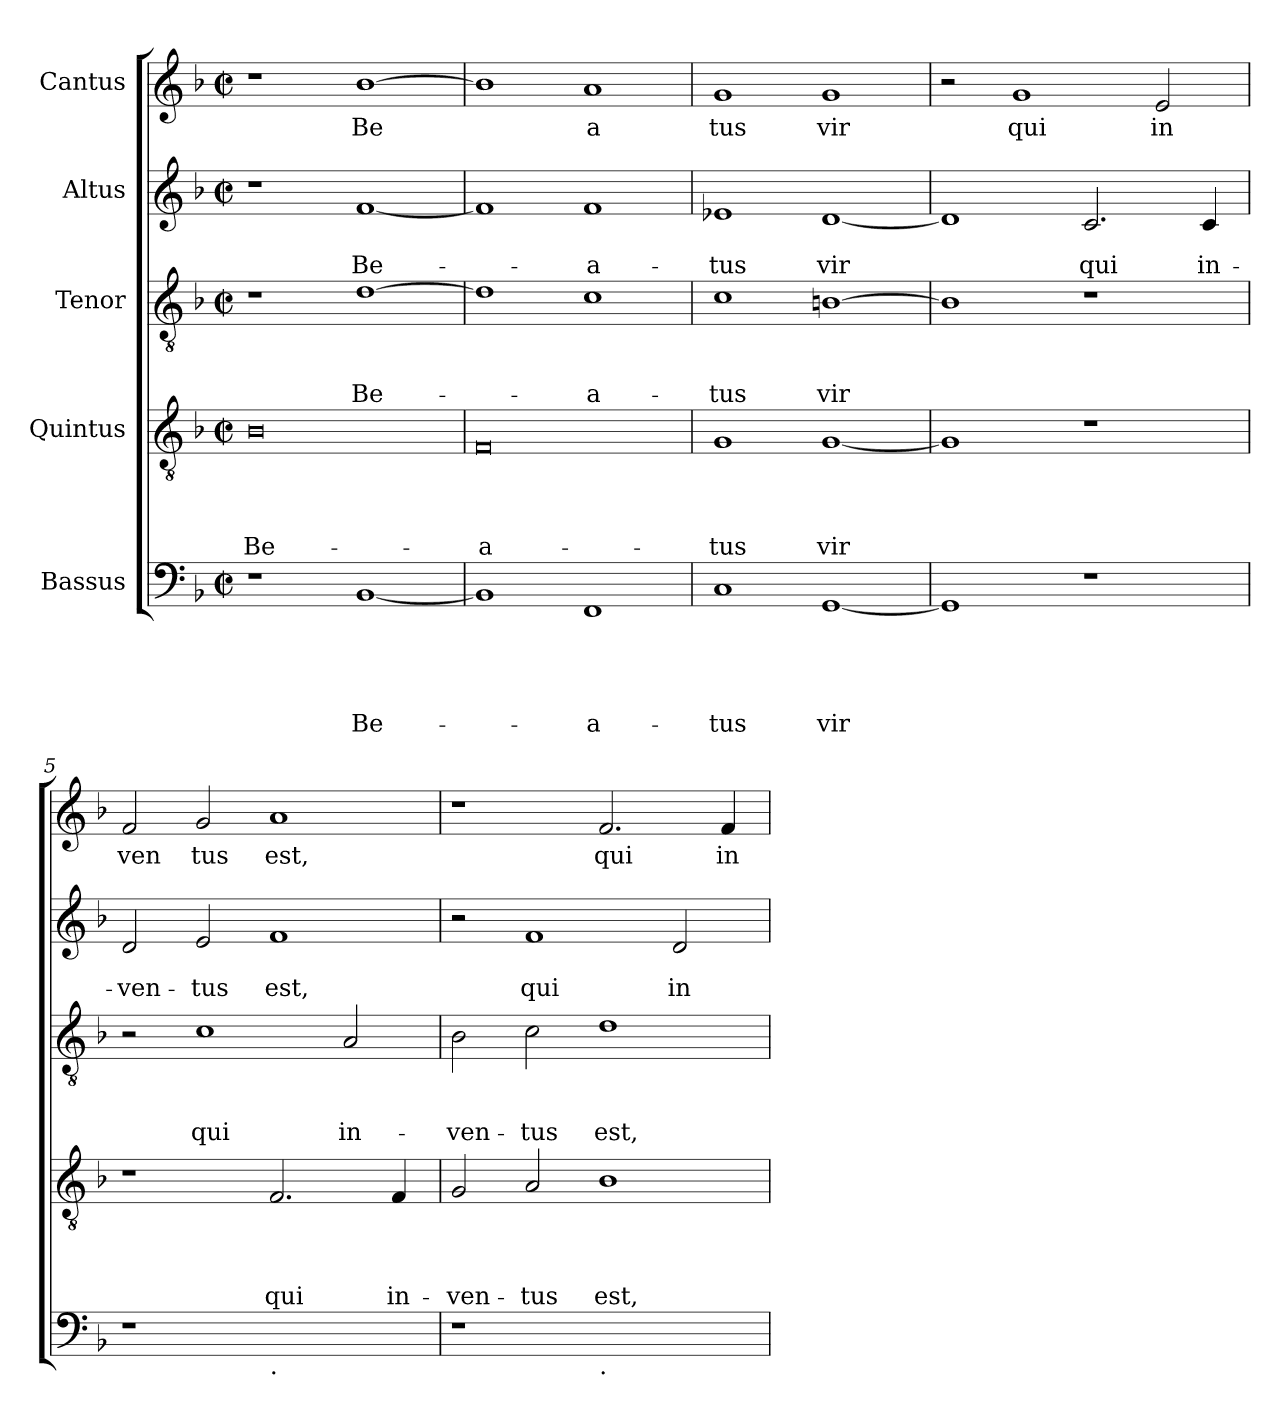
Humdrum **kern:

**kern	**text	**text	**text	**text	**text	**kern	**text	**text	**text	**text	**kern	**text	**text	**text	**kern	**text	**text	**kern	**text
*part5	*part5	*part5	*part5	*part5	*part5	*part4	*part4	*part4	*part4	*part4	*part3	*part3	*part3	*part3	*part2	*part2	*part2	*part1	*part1
*staff5	*staff5	*staff5	*staff5	*staff5	*staff5	*staff4	*staff4	*staff4	*staff4	*staff4	*staff3	*staff3	*staff3	*staff3	*staff2	*staff2	*staff2	*staff1	*staff1
*I"Bassus	*	*	*	*	*	*I"Quintus	*	*	*	*	*I"Tenor	*	*	*	*I"Altus	*	*	*I"Cantus	*
*clefF4	*	*	*	*	*	*clefGv2	*	*	*	*	*clefGv2	*	*	*	*clefG2	*	*	*clefG2	*
*k[b-]	*	*	*	*	*	*k[b-]	*	*	*	*	*k[b-]	*	*	*	*k[b-]	*	*	*k[b-]	*
*F:	*	*	*	*	*	*F:	*	*	*	*	*F:	*	*	*	*F:	*	*	*F:	*
*M2/2	*	*	*	*	*	*M2/2	*	*	*	*	*M2/2	*	*	*	*M2/2	*	*	*M2/2	*
*met(c|)	*	*	*	*	*	*met(c|)	*	*	*	*	*met(c|)	*	*	*	*met(c|)	*	*	*met(c|)	*
=1	=1	=1	=1	=1	=1	=1	=1	=1	=1	=1	=1	=1	=1	=1	=1	=1	=1	=1	=1
!	!	!	!	!	!	!	!	!	!	!LO:LY:b	!	!	!	!	!	!	!	!	!
1r	.	.	.	.	.	0B-	.	.	.	Be-	1r	.	.	.	1r	.	.	1r	.
!	!	!	!	!	!LO:LY:b	!	!	!	!	!	!	!	!	!LO:LY:b	!	!	!LO:LY:b	!	!LO:LY:b
[<1BB-	.	.	.	.	Be-	.	.	.	.	.	[>1d	.	.	Be-	[<1f	.	Be-	[>1b-	Be
=2	=2	=2	=2	=2	=2	=2	=2	=2	=2	=2	=2	=2	=2	=2	=2	=2	=2	=2	=2
!	!	!	!	!	!	!	!	!	!	!LO:LY:b	!	!	!	!	!	!	!	!	!
1BB-]	.	.	.	.	.	0F	.	.	.	-a-	1d]	.	.	.	1f]	.	.	1b-]	.
!	!	!	!	!	!LO:LY:b	!	!	!	!	!	!	!	!	!LO:LY:b	!	!	!LO:LY:b	!	!LO:LY:b
1FF	.	.	.	.	-a-	.	.	.	.	.	1c	.	.	-a-	1f	.	-a-	1a	a
=3	=3	=3	=3	=3	=3	=3	=3	=3	=3	=3	=3	=3	=3	=3	=3	=3	=3	=3	=3
!	!	!	!	!	!LO:LY:b	!	!	!	!	!LO:LY:b	!	!	!	!LO:LY:b	!	!	!LO:LY:b	!	!LO:LY:b
1C	.	.	.	.	-tus	1G	.	.	.	-tus	1c	.	.	-tus	1e-X	.	-tus	1g	tus
!	!	!	!	!	!LO:LY:b	!	!	!	!	!LO:LY:b	!	!	!	!LO:LY:b	!	!	!LO:LY:b	!	!LO:LY:b
[<1GG	.	.	.	.	vir	[<1G	.	.	.	vir	[>1Bn	.	.	vir	[<1d	.	vir	1g	vir
=4	=4	=4	=4	=4	=4	=4	=4	=4	=4	=4	=4	=4	=4	=4	=4	=4	=4	=4	=4
1GG]	.	.	.	.	.	1G]	.	.	.	.	1B]	.	.	.	1d]	.	.	2r	.
!	!	!	!	!	!	!	!	!	!	!	!	!	!	!	!	!	!	!	!LO:LY:b
.	.	.	.	.	.	.	.	.	.	.	.	.	.	.	.	.	.	1g	qui
!	!	!	!	!	!	!	!	!	!	!	!	!	!	!	!	!	!LO:LY:b	!	!
1r	.	.	.	.	.	1r	.	.	.	.	1r	.	.	.	2.c/	.	qui	.	.
!	!	!	!	!	!	!	!	!	!	!	!	!	!	!	!	!	!	!	!LO:LY:b
.	.	.	.	.	.	.	.	.	.	.	.	.	.	.	.	.	.	2e/	in
!	!	!	!	!	!	!	!	!	!	!	!	!	!	!	!	!	!LO:LY:b	!	!
.	.	.	.	.	.	.	.	.	.	.	.	.	.	.	4c/	.	in-	.	.
=5	=5	=5	=5	=5	=5	=5	=5	=5	=5	=5	=5	=5	=5	=5	=5	=5	=5	=5	=5
!	!	!	!	!	!	!	!	!	!	!	!	!	!	!	!	!	!LO:LY:b	!	!LO:LY:b
1r	.	.	.	.	.	1r	.	.	.	.	2r	.	.	.	2d/	.	-ven-	2f/	ven
!	!	!	!	!	!	!	!	!	!	!	!	!	!	!LO:LY:b	!	!	!LO:LY:b	!	!LO:LY:b
.	.	.	.	.	.	.	.	.	.	.	1c	.	.	qui	2e/	.	-tus	2g/	tus
!LO:TX:b:t=.	!	!	!	!	!	!	!	!	!	!	!	!	!	!	!	!	!	!	!
!	!	!	!	!	!	!	!	!	!	!LO:LY:b	!	!	!	!	!	!	!LO:LY:b	!	!LO:LY:b
1ryy	.	.	.	.	.	2.F/	.	.	.	qui	.	.	.	.	1f	.	est,	1a	est,
!	!	!	!	!	!	!	!	!	!	!	!	!	!	!LO:LY:b	!	!	!	!	!
.	.	.	.	.	.	.	.	.	.	.	2A/	.	.	in-	.	.	.	.	.
!	!	!	!	!	!	!	!	!	!	!LO:LY:b	!	!	!	!	!	!	!	!	!
.	.	.	.	.	.	4F/	.	.	.	in-	.	.	.	.	.	.	.	.	.
=6	=6	=6	=6	=6	=6	=6	=6	=6	=6	=6	=6	=6	=6	=6	=6	=6	=6	=6	=6
!	!	!	!	!	!	!	!	!	!	!LO:LY:b	!	!	!	!LO:LY:b	!	!	!	!	!
1r	.	.	.	.	.	2G/	.	.	.	-ven-	2B-\	.	.	-ven-	2r	.	.	1r	.
!	!	!	!	!	!	!	!	!	!	!LO:LY:b	!	!	!	!LO:LY:b	!	!	!LO:LY:b	!	!
.	.	.	.	.	.	2A/	.	.	.	-tus	2c\	.	.	-tus	1f	.	qui	.	.
!LO:TX:b:t=.	!	!	!	!	!	!	!	!	!	!	!	!	!	!	!	!	!	!	!
!	!	!	!	!	!	!	!	!	!	!LO:LY:b	!	!	!	!LO:LY:b	!	!	!	!	!LO:LY:b
1ryy	.	.	.	.	.	1B-	.	.	.	est,	1d	.	.	est,	.	.	.	2.f/	qui
!	!	!	!	!	!	!	!	!	!	!	!	!	!	!	!	!	!LO:LY:b	!	!
.	.	.	.	.	.	.	.	.	.	.	.	.	.	.	2d/	.	in-	.	.
!	!	!	!	!	!	!	!	!	!	!	!	!	!	!	!	!	!	!	!LO:LY:b
.	.	.	.	.	.	.	.	.	.	.	.	.	.	.	.	.	.	4f/	in
=	=	=	=	=	=	=	=	=	=	=	=	=	=	=	=	=	=	=	=
*-	*-	*-	*-	*-	*-	*-	*-	*-	*-	*-	*-	*-	*-	*-	*-	*-	*-	*-	*-
